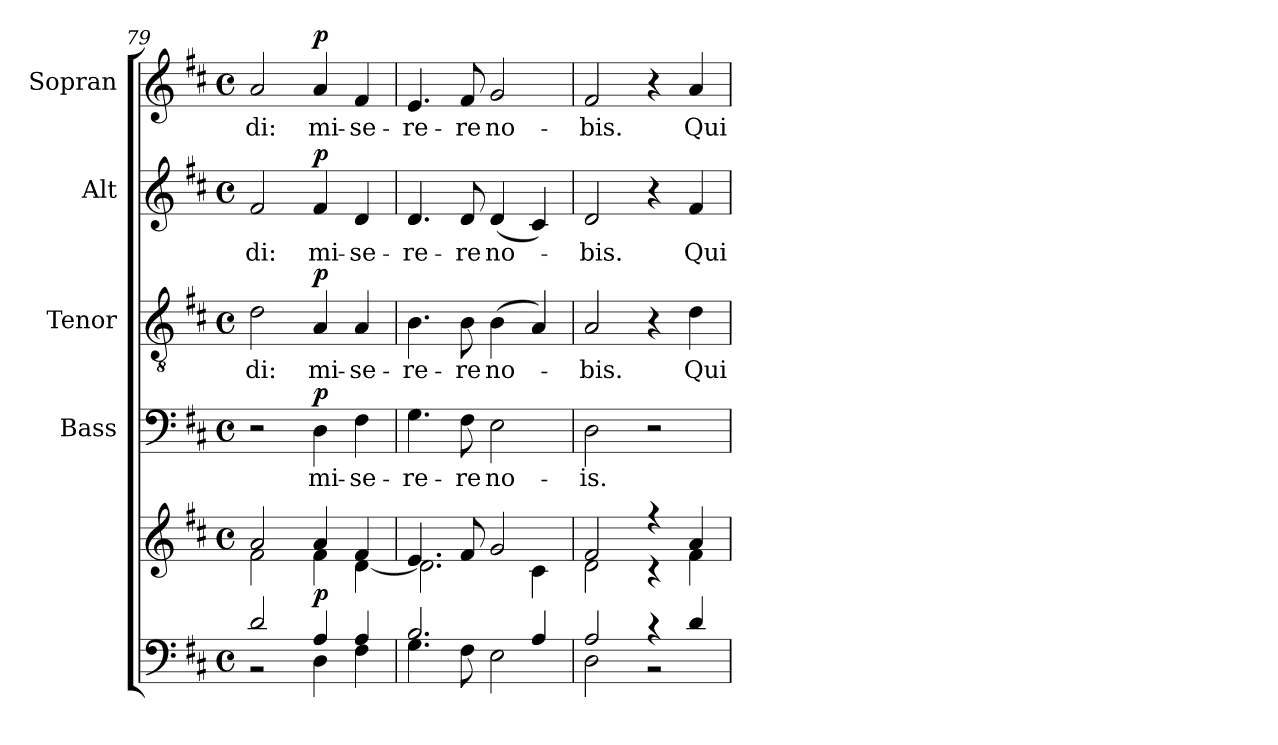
**kern	**kern	**dynam	**kern	**text	**dynam	**kern	**text	**dynam	**kern	**text	**dynam	**kern	**text	**dynam
*part5	*part5	*part5	*part4	*part4	*part4	*part3	*part3	*part3	*part2	*part2	*part2	*part1	*part1	*part1
*staff6	*staff5	*staff5/6	*staff4	*staff4	*staff4	*staff3	*staff3	*staff3	*staff2	*staff2	*staff2	*staff1	*staff1	*staff1
*	*	*	*I"Bass	*	*	*I"Tenor	*	*	*I"Alt	*	*	*I"Sopran	*	*
*	*	*	*I'B.	*	*	*I'T.	*	*	*I'A.	*	*	*I'S.	*	*
*clefF4	*clefG2	*	*clefF4	*	*	*clefGv2	*	*	*clefG2	*	*	*clefG2	*	*
*k[f#c#]	*k[f#c#]	*	*k[f#c#]	*	*	*k[f#c#]	*	*	*k[f#c#]	*	*	*k[f#c#]	*	*
*D:	*D:	*	*D:	*	*	*D:	*	*	*D:	*	*	*D:	*	*
*M4/4	*M4/4	*	*M4/4	*	*	*M4/4	*	*	*M4/4	*	*	*M4/4	*	*
*met(c)	*met(c)	*	*met(c)	*	*	*met(c)	*	*	*met(c)	*	*	*met(c)	*	*
=79	=79	=79	=79	=79	=79	=79	=79	=79	=79	=79	=79	=79	=79	=79
*^	*^	*	*	*	*	*	*	*	*	*	*	*	*	*
!	!	!	!	!	!	!	!	!	!LO:LY:b	!	!	!LO:LY:b	!	!	!LO:LY:b	!
2d/	2r	2a/	2f#\	.	2r	.	.	2d\	-di:	.	2f#/	-di:	.	2a/	-di:	.
!	!	!	!	!LO:DY:b	!	!LO:LY:b	!LO:DY:a	!	!LO:LY:b	!LO:DY:a	!	!LO:LY:b	!LO:DY:a	!	!LO:LY:b	!LO:DY:a
4A/	4D\	4a/	4f#\	p	4D\	mi-	p	4A/	mi-	p	4f#/	mi-	p	4a/	mi-	p
!	!	!	!	!	!	!LO:LY:b	!	!	!LO:LY:b	!	!	!LO:LY:b	!	!	!LO:LY:b	!
4A/	4F#\	4f#/	[<4d\	.	4F#\	-se-	.	4A/	-se-	.	4d/	-se-	.	4f#/	-se-	.
!!LO:PB:g=z
=80	=80	=80	=80	=80	=80	=80	=80	=80	=80	=80	=80	=80	=80	=80	=80	=80
!	!	!	!	!	!	!LO:LY:b	!	!	!LO:LY:b	!	!	!LO:LY:b	!	!	!LO:LY:b	!
2.B/	4.G\	4.e/	2.d\]	.	4.G\	-re-	.	4.B\	-re-	.	4.d/	-re-	.	4.e/	-re-	.
!	!	!	!	!	!	!LO:LY:b	!	!	!LO:LY:b	!	!	!LO:LY:b	!	!	!LO:LY:b	!
.	8F#\	8f#/	.	.	8F#\	-re	.	8B\	-re	.	8d/	-re	.	8f#/	-re	.
!	!	!	!	!	!	!LO:LY:b	!	!	!LO:LY:b	!	!	!LO:LY:b	!	!	!LO:LY:b	!
.	2E\	2g/	.	.	2E\	no-	.	(>4B\	no-	.	(<4d/	no-	.	2g/	no-	.
4A/	.	.	4c#\	.	.	.	.	4A/)	.	.	4c#/)	.	.	.	.	.
=81	=81	=81	=81	=81	=81	=81	=81	=81	=81	=81	=81	=81	=81	=81	=81	=81
!	!	!	!	!	!	!LO:LY:b	!	!	!LO:LY:b	!	!	!LO:LY:b	!	!	!LO:LY:b	!
2A/	2D\	2f#/	2d\	.	2D\	-is.	.	2A/	-bis.	.	2d/	-bis.	.	2f#/	-bis.	.
4rc	2r	4r	4r	.	2r	.	.	4r	.	.	4r	.	.	4r	.	.
!	!	!	!	!	!	!	!	!	!LO:LY:b	!	!	!LO:LY:b	!	!	!LO:LY:b	!
4d/	.	4a/	4f#\	.	.	.	.	4d\	Qui	.	4f#/	Qui	.	4a/	Qui	.
*v	*v	*	*	*	*	*	*	*	*	*	*	*	*	*	*	*
*	*v	*v	*	*	*	*	*	*	*	*	*	*	*	*	*
=	=	=	=	=	=	=	=	=	=	=	=	=	=	=
*-	*-	*-	*-	*-	*-	*-	*-	*-	*-	*-	*-	*-	*-	*-
